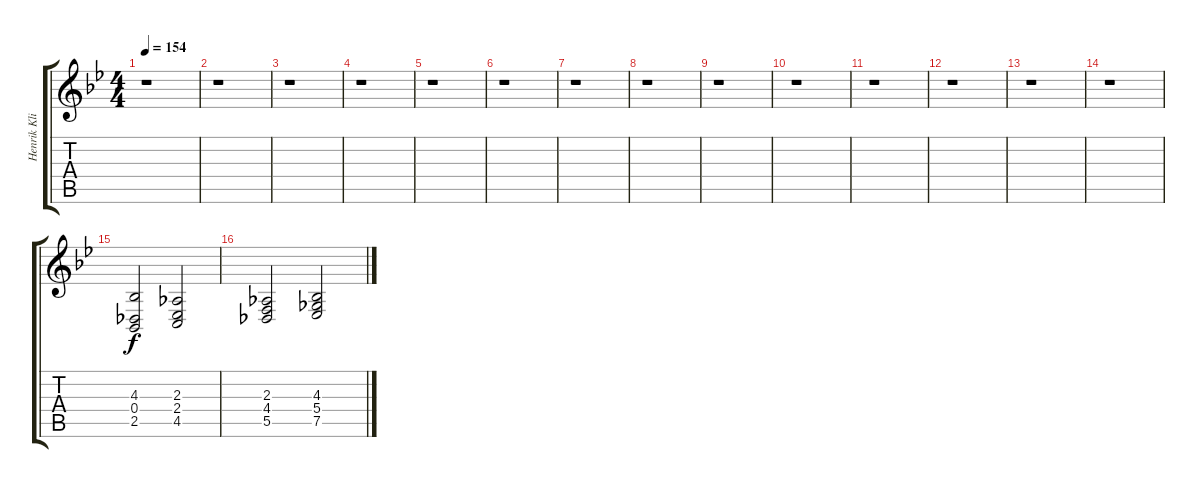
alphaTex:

\track ("Henrik Klingenberg 3" "Henrik Kli") {instrument stringensemble1}
\staff {score tabs}
\tuning (Eb4 Bb3 Gb3 Db3 Ab2 Eb2) {hide}
\ts (4 4)
\tempo 154
\clef g2
\ks gminor
r.1{dy f} |
r.1 |
r.1 |
r.1 |
r.1 |
r.1 |
r.1 |
r.1 |
r.1 |
r.1 |
r.1 |
r.1 |
r.1 |
r.1 |
(4.3 0.4 2.5).2{volume 10} (2.3 2.4 4.5).2 |
(2.3 4.4 5.5).2 (4.3 5.4 7.5).2
